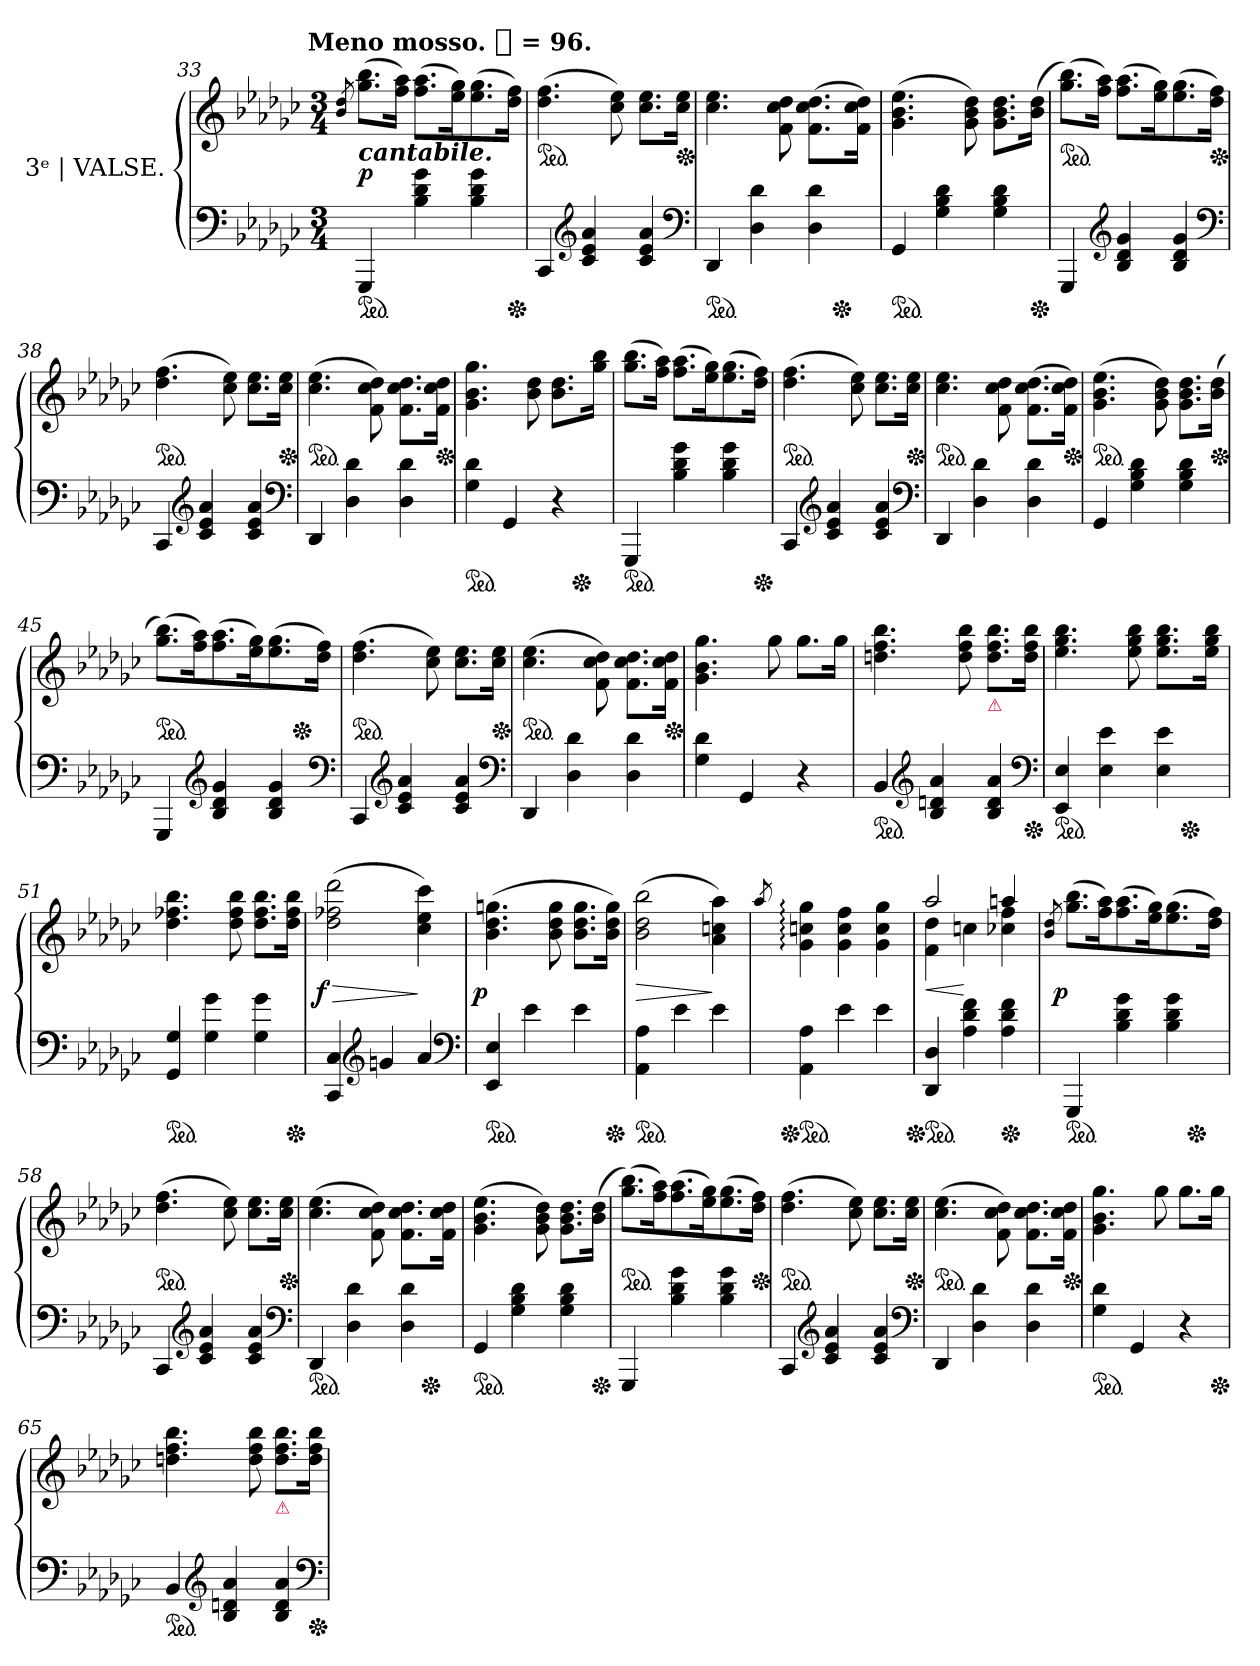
**kern	**kern	**dynam
*part1	*part1	*part1
*staff2	*staff1	*staff1/2
*I"3ᵉ | VALSE.	*	*
*clefF4	*clefG2	*
*k[b-e-a-d-g-c-]	*k[b-e-a-d-g-c-]	*
!!LO:TX:omd:t=Meno mosso. [quarter] = 96.
*M3/4	*M3/4	*
*MM96	*MM96	*
=33	=33	=33
.	8qb-/ 8qdd-/	.
!	!LO:TX:b:Bi:t=cantabile.	!
!LO:TX:b:color=crimson:t=⚠	!	!
*ped	*	*
4GGG-	(>8.gg- 8.bb-L	p
.	16ff 16aa-Jk)	.
4B- 4d- 4g-	(>8.ff 8.aa-L	.
.	16ee- 16gg-K)	.
4B- 4d- 4g-	(>8.ee- 8.gg-	.
*Xped	*	*
.	16dd- 16ffJk)	.
=34	=34	=34
*	*ped	*
4CC-	(>4.dd- 4.ff	.
*clefG2	*	*
4c- 4e- 4a-	.	.
.	8cc- 8ee-)	.
4c- 4e- 4a-	8.cc- 8.ee-L	.
*	*Xped	*
.	16cc- 16ee-Jk	.
*clefF4	*	*
=35	=35	=35
*ped	*	*
*	*^	*
4DD-	4.cc- 4.ee-	2ryy	.
4D- 4d-	.	.	.
.	8f\ 8cc-\ 8dd-\	.	.
4D- 4d-	(>8.f\ 8.cc-\ 8.dd-\L	16.ryy	.
*Xped	*	*	*
.	.	8ryy	.
.	16f 16cc- 16dd-Jk)	.	.
.	.	32ryy	.
*	*v	*v	*
=36	=36	=36
*ped	*	*
4GG-	(>4.g- 4.b- 4.ee-	.
4G- 4B- 4d-	.	.
.	8g- 8b- 8dd-)	.
4G- 4B- 4d-	8.g- 8.b- 8.dd-L	.
*Xped	*	*
.	(>16b- 16dd-Jk	.
=37	=37	=37
*	*ped	*
4GGG-	(>8.gg- 8.bb-L)	.
.	16ff 16aa-Jk)	.
*clefG2	*	*
4B- 4d- 4g-	(>8.ff 8.aa-L	.
.	16ee- 16gg-K)	.
4B- 4d- 4g-	(>8.ee- 8.gg-	.
*	*Xped	*
.	16dd- 16ffJk)	.
*clefF4	*	*
=38	=38	=38
*	*ped	*
4CC-	(>4.dd- 4.ff	.
*clefG2	*	*
4c- 4e- 4a-	.	.
.	8cc- 8ee-)	.
4c- 4e- 4a-	8.cc- 8.ee-L	.
*	*Xped	*
.	16cc- 16ee-Jk	.
*clefF4	*	*
=39	=39	=39
*	*ped	*
4DD-	(>4.cc- 4.ee-	.
4D- 4d-	.	.
.	8f\ 8cc-\ 8dd-\)	.
4D- 4d-	8.f\ 8.cc-\ 8.dd-\L	.
*	*Xped	*
.	16f 16cc- 16dd-Jk	.
=40	=40	=40
*ped	*	*
*	*^	*
4G- 4d-	4.g- 4.b- 4.gg-	2ryy	.
4GG-	.	.	.
.	8b- 8dd-	.	.
4r	8.b- 8.dd-L	16.ryy	.
*Xped	*	*	*
.	.	8ryy	.
.	16gg- 16bb-Jk	.	.
.	.	32ryy	.
=41	=41	=41	=41
!LO:TX:b:color=crimson:t=⚠	!	!	!
*	*v	*v	*
*ped	*	*
4GGG-	(>8.gg- 8.bb-L	.
.	16ff 16aa-Jk)	.
4B- 4d- 4g-	(>8.ff 8.aa-L	.
.	16ee- 16gg-K)	.
4B- 4d- 4g-	(>8.ee- 8.gg-	.
*Xped	*	*
.	16dd- 16ffJk)	.
=42	=42	=42
*	*ped	*
4CC-	(>4.dd- 4.ff	.
*clefG2	*	*
4c- 4e- 4a-	.	.
.	8cc- 8ee-)	.
4c- 4e- 4a-	8.cc- 8.ee-L	.
*	*Xped	*
.	16cc- 16ee-Jk	.
*clefF4	*	*
=43	=43	=43
*	*ped	*
4DD-	4.cc- 4.ee-	.
4D- 4d-	.	.
.	8f\ 8cc-\ 8dd-\	.
4D- 4d-	(>8.f\ 8.cc-\ 8.dd-\L	.
*	*Xped	*
.	16f 16cc- 16dd-Jk)	.
=44	=44	=44
*	*ped	*
4GG-	(>4.g- 4.b- 4.ee-	.
4G- 4B- 4d-	.	.
.	8g- 8b- 8dd-)	.
4G- 4B- 4d-	8.g- 8.b- 8.dd-L	.
*	*Xped	*
.	(>16b- 16dd-Jk	.
=45	=45	=45
*	*ped	*
*	*^	*
4GGG-	(>8.gg- 8.bb-L)	2ryy	.
.	16ff 16aa-K)	.	.
*clefG2	*	*	*
4B- 4d- 4g-	(>8.ff 8.aa-	.	.
.	16ee- 16gg-K)	.	.
4B- 4d- 4g-	(>8.ee- 8.gg-	16.ryy	.
*	*Xped	*	*
.	.	8ryy	.
.	16dd- 16ffJk)	.	.
.	.	32ryy	.
*clefF4	*	*	*
*	*v	*v	*
=46	=46	=46
*	*ped	*
4CC-	(>4.dd- 4.ff	.
*clefG2	*	*
4c- 4e- 4a-	.	.
.	8cc- 8ee-)	.
4c- 4e- 4a-	8.cc- 8.ee-L	.
*	*Xped	*
.	16cc- 16ee-Jk	.
*clefF4	*	*
=47	=47	=47
*	*ped	*
4DD-	(>4.cc- 4.ee-	.
4D- 4d-	.	.
.	8f\ 8cc-\ 8dd-\)	.
4D- 4d-	8.f\ 8.cc-\ 8.dd-\L	.
*	*Xped	*
.	16f 16cc- 16dd-Jk	.
=48	=48	=48
4G- 4d-	4.g- 4.b- 4.gg-	.
4GG-	.	.
.	8gg-	.
4r	8.gg-L	.
.	16gg-Jk	.
=49	=49	=49
*ped	*	*
4BB-	4.ddn 4.ff 4.bb-	.
*clefG2	*	*
4B- 4dn 4a-	.	.
.	8dd 8ff 8bb-	.
!	!LO:TX:b:Bi:color=crimson:t=⚠	!
4B- 4d 4a-	8.dd 8.ff 8.bb-L	.
*Xped	*	*
.	16dd 16ff 16bb-Jk	.
*clefF4	*	*
=50	=50	=50
*ped	*	*
*	*^	*
4EE- 4E-	4.ee- 4.gg- 4.bb-	2ryy	.
4E- 4e-	.	.	.
.	8ee- 8gg- 8bb-	.	.
4E- 4e-	8.ee- 8.gg- 8.bb-L	16.ryy	.
*Xped	*	*	*
.	.	8ryy	.
.	16ee- 16gg- 16bb-Jk	.	.
.	.	32ryy	.
=51	=51	=51	=51
!	!LO:TX:c:Bi:t=cresc.	!	!
*	*v	*v	*
*ped	*	*
4GG- 4G-	4.dd- 4.ff-X 4.bb-	.
4G- 4g-	.	.
.	8dd- 8ff- 8bb-	.
4G- 4g-	8.dd- 8.ff- 8.bb-L	.
*Xped	*	*
.	16dd- 16ff- 16bb-Jk	.
=52	=52	=52
!	!	!LO:DY:n=1:rj
4CC- 4C-	(>2dd- 2ff-X 2ddd-	> f
*clefG2	*	*
4gn	.	.
4a-	4cc- 4ee- 4ccc-)	]
*clefF4	*	*
=53	=53	=53
!	!	!LO:DY:rj
*ped	*	*
4EE- 4E-	(>4.b- 4.dd- 4.ggn	p
4e-	.	.
.	8b- 8dd- 8gg	.
4e-	8.b- 8.dd- 8.ggL	.
*Xped	*	*
.	16b- 16dd- 16ggJk)	.
=54	=54	=54
*ped	*	*
4AA- 4A-	(>2b- 2dd- 2bb-	>
4e-	.	.
4e-	4a- 4ccn 4aa-)	]
=55	=55	=55
.	8qaa-:/	.
*Xped	*	*
*ped	*	*
4AA- 4A-	4g-: 4ccn: 4gg-:	.
4e-	4g- 4cc 4ff	.
4e-	4g- 4cc 4gg-	.
=56	=56	=56
*	*^	*
*Xped	*	*	*
*ped	*	*	*
4DD- 4D-	2aa-	4f 4dd-	<
4A- 4d- 4f	.	4ccn	[
*Xped	*	*	*
4A- 4d- 4f	4aan	4cc-X 4ff	.
=57	=57	=57	=57
.	8qb-/ 8qdd-/	.	.
!LO:TX:b:color=crimson:t=⚠	!	!	!
!	!	!	!LO:DY:rj
*ped	*	*	*
4GGG-	(>8.gg- 8.bb-L	2ryy	p
.	16ff 16aa-K)	.	.
4B- 4d- 4g-	(>8.ff 8.aa-	.	.
.	16ee- 16gg-K)	.	.
4B- 4d- 4g-	(>8.ee- 8.gg-	16.ryy	.
*Xped	*	*	*
.	.	8ryy	.
.	16dd- 16ffJk)	.	.
.	.	32ryy	.
*	*v	*v	*
=58	=58	=58
*	*ped	*
4CC-	(>4.dd- 4.ff	.
*clefG2	*	*
4c- 4e- 4a-	.	.
.	8cc- 8ee-)	.
4c- 4e- 4a-	8.cc- 8.ee-L	.
*	*Xped	*
.	16cc- 16ee-Jk	.
*clefF4	*	*
=59	=59	=59
*ped	*	*
*	*^	*
4DD-	(>4.cc- 4.ee-	2ryy	.
4D- 4d-	.	.	.
.	8f\ 8cc-\ 8dd-\)	.	.
4D- 4d-	8.f\ 8.cc-\ 8.dd-\L	16.ryy	.
*Xped	*	*	*
.	.	8ryy	.
.	16f 16cc- 16dd-Jk	.	.
.	.	32ryy	.
*	*v	*v	*
=60	=60	=60
*ped	*	*
4GG-	(>4.g- 4.b- 4.ee-	.
4G- 4B- 4d-	.	.
.	8g- 8b- 8dd-)	.
4G- 4B- 4d-	8.g- 8.b- 8.dd-L	.
*Xped	*	*
.	(>16b- 16dd-Jk	.
=61	=61	=61
*	*ped	*
4GGG-	(>8.gg- 8.bb-L)	.
.	16ff 16aa-K)	.
4B- 4d- 4g-	(>8.ff 8.aa-	.
.	16ee- 16gg-K)	.
4B- 4d- 4g-	(>8.ee- 8.gg-	.
*	*Xped	*
.	16dd- 16ffJk)	.
=62	=62	=62
*	*ped	*
4CC-	(>4.dd- 4.ff	.
*clefG2	*	*
4c- 4e- 4a-	.	.
.	8cc- 8ee-)	.
4c- 4e- 4a-	8.cc- 8.ee-L	.
*	*Xped	*
.	16cc- 16ee-Jk	.
*clefF4	*	*
=63	=63	=63
*	*ped	*
4DD-	(>4.cc- 4.ee-	.
4D- 4d-	.	.
.	8f\ 8cc-\ 8dd-\)	.
4D- 4d-	8.f\ 8.cc-\ 8.dd-\L	.
*	*Xped	*
.	16f 16cc- 16dd-Jk	.
=64	=64	=64
*ped	*	*
4G- 4d-	4.g- 4.b- 4.gg-	.
4GG-	.	.
.	8gg-	.
4r	8.gg-L	.
*Xped	*	*
.	16gg-Jk	.
=65	=65	=65
*ped	*	*
4BB-	4.ddn 4.ff 4.bb-	.
*clefG2	*	*
4B- 4dn 4a-	.	.
.	8dd 8ff 8bb-	.
!	!LO:TX:b:Bi:color=crimson:t=⚠	!
4B- 4d 4a-	8.dd 8.ff 8.bb-L	.
*Xped	*	*
.	16dd 16ff 16bb-Jk	.
*clefF4	*	*
=	=	=
*-	*-	*-
